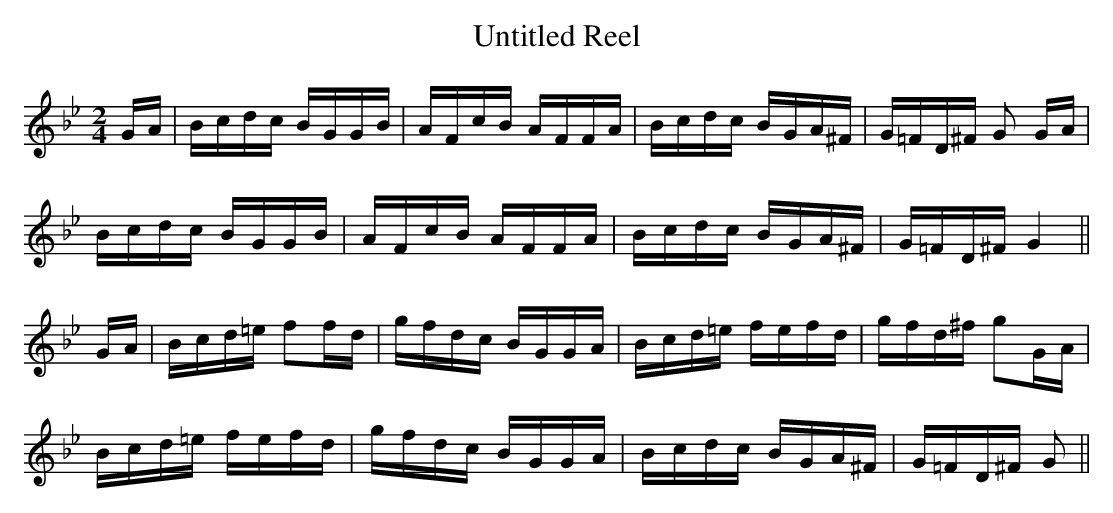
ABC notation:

X:1
T:Untitled Reel
M:2/4
L:1/8
K:Gmin
G/A/|B/c/d/c/ B/G/G/B/|A/F/c/B/ A/F/F/A/|B/c/d/c/ B/G/A/^F/|G/=F/D/^F/ G G/A/|
B/c/d/c/ B/G/G/B/|A/F/c/B/ A/F/F/A/|B/c/d/c/ B/G/A/^F/|G/=F/D/^F/ G2||
G/A/|B/c/d/=e/ ff/d/|g/f/d/c/ B/G/G/A/|B/c/d/=e/ f/e/f/d/|g/f/d/^f/ gG/A/|
B/c/d/=e/ f/e/f/d/|g/f/d/c/ B/G/G/A/|B/c/d/c/ B/G/A/^F/|G/=F/D/^F/ G||
